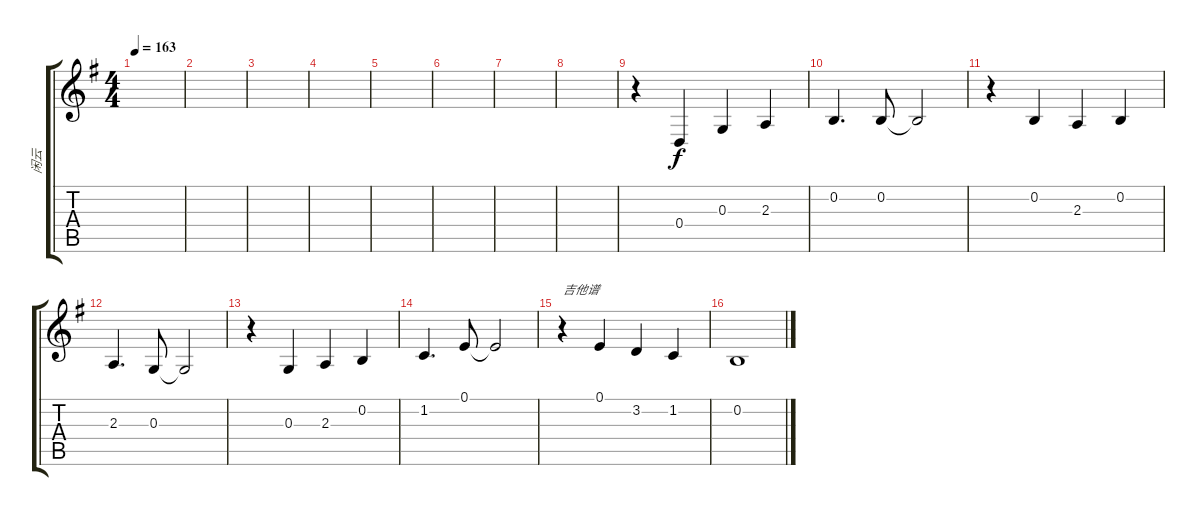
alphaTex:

\track ("闲云" "闲云") {instrument englishhorn}
\staff {score tabs}
\tuning (E4 B3 G3 D3 A2 E2) {hide}
\ts (4 4)
\tempo 163
\clef g2
\ks g
|
|
|
|
|
|
|
|
r.4 0.4.4 0.3.4 2.3.4 |
0.2.4{d} 0.2.8 0.2{t}.2 |
r.4 0.2.4 2.3.4 0.2.4 |
2.3.4{d} 0.3.8 0.3{t}.2 |
r.4 0.3.4 2.3.4 0.2.4 |
1.2.4{d} 0.1.8 0.1{t}.2 |
r.4{txt "吉他谱"} 0.1.4 3.2.4 1.2.4 |
0.2.1
